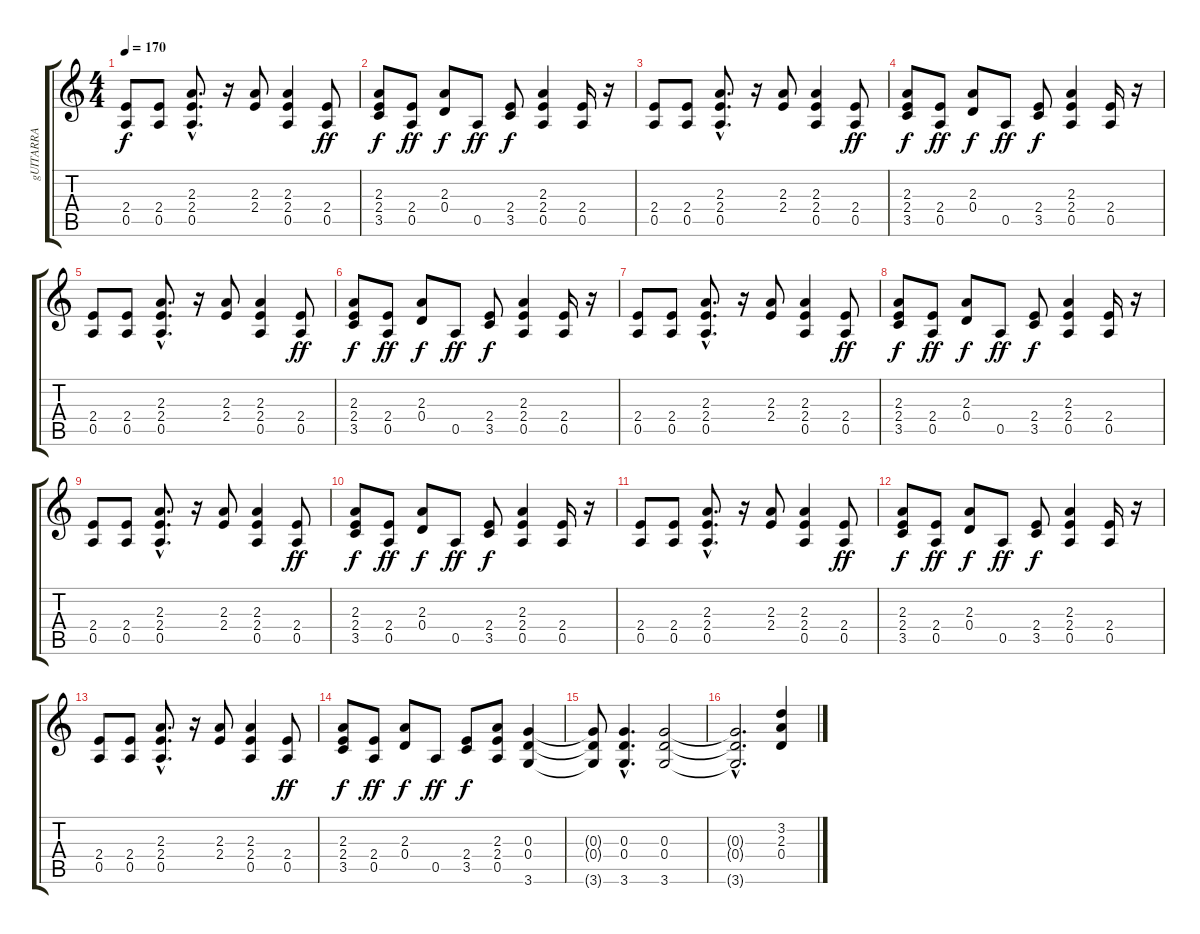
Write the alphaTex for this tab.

\track ("gUITARRA" "gUITARRA") {instrument distortionguitar}
\staff {score tabs}
\tuning (E4 B3 G3 D3 A2 E2) {hide}
\ts (4 4)
\tempo 170
\clef g2
\ks c
(2.4 0.5).8{dy f} (2.4 0.5).8 (2.3{hac} 2.4{hac} 0.5{hac}).8{d} r.16 (2.3 2.4).8 (2.3 2.4 0.5).4 (2.4 0.5).8{dy ff} |
(2.3 2.4 3.5).8{dy f} (2.4 0.5).8{dy ff} (2.3 0.4).8{dy f} 0.5.8{dy ff} (2.4 3.5).8{dy f} (2.3 2.4 0.5).4 (2.4 0.5).16 r.16 |
(2.4 0.5).8 (2.4 0.5).8 (2.3{hac} 2.4{hac} 0.5{hac}).8{d} r.16 (2.3 2.4).8 (2.3 2.4 0.5).4 (2.4 0.5).8{dy ff} |
(2.3 2.4 3.5).8{dy f} (2.4 0.5).8{dy ff} (2.3 0.4).8{dy f} 0.5.8{dy ff} (2.4 3.5).8{dy f} (2.3 2.4 0.5).4 (2.4 0.5).16 r.16 |
(2.4 0.5).8 (2.4 0.5).8 (2.3{hac} 2.4{hac} 0.5{hac}).8{d} r.16 (2.3 2.4).8 (2.3 2.4 0.5).4 (2.4 0.5).8{dy ff} |
(2.3 2.4 3.5).8{dy f} (2.4 0.5).8{dy ff} (2.3 0.4).8{dy f} 0.5.8{dy ff} (2.4 3.5).8{dy f} (2.3 2.4 0.5).4 (2.4 0.5).16 r.16 |
(2.4 0.5).8 (2.4 0.5).8 (2.3{hac} 2.4{hac} 0.5{hac}).8{d} r.16 (2.3 2.4).8 (2.3 2.4 0.5).4 (2.4 0.5).8{dy ff} |
(2.3 2.4 3.5).8{dy f} (2.4 0.5).8{dy ff} (2.3 0.4).8{dy f} 0.5.8{dy ff} (2.4 3.5).8{dy f} (2.3 2.4 0.5).4 (2.4 0.5).16 r.16 |
(2.4 0.5).8 (2.4 0.5).8 (2.3{hac} 2.4{hac} 0.5{hac}).8{d} r.16 (2.3 2.4).8 (2.3 2.4 0.5).4 (2.4 0.5).8{dy ff} |
(2.3 2.4 3.5).8{dy f} (2.4 0.5).8{dy ff} (2.3 0.4).8{dy f} 0.5.8{dy ff} (2.4 3.5).8{dy f} (2.3 2.4 0.5).4 (2.4 0.5).16 r.16 |
(2.4 0.5).8 (2.4 0.5).8 (2.3{hac} 2.4{hac} 0.5{hac}).8{d} r.16 (2.3 2.4).8 (2.3 2.4 0.5).4 (2.4 0.5).8{dy ff} |
(2.3 2.4 3.5).8{dy f} (2.4 0.5).8{dy ff} (2.3 0.4).8{dy f} 0.5.8{dy ff} (2.4 3.5).8{dy f} (2.3 2.4 0.5).4 (2.4 0.5).16 r.16 |
(2.4 0.5).8 (2.4 0.5).8 (2.3{hac} 2.4{hac} 0.5{hac}).8{d} r.16 (2.3 2.4).8 (2.3 2.4 0.5).4 (2.4 0.5).8{dy ff} |
(2.3 2.4 3.5).8{dy f} (2.4 0.5).8{dy ff} (2.3 0.4).8{dy f} 0.5.8{dy ff} (2.4 3.5).8{dy f} (2.3 2.4 0.5).8 (0.3 0.4 3.6).4 |
(0.3{t} 0.4{t} 3.6{t}).8 (0.3{hac} 0.4{hac} 3.6{hac}).4{d} (0.3 0.4 3.6).2 |
(0.3{hac t} 0.4{hac t} 3.6{hac t}).2{d} (3.2 2.3 0.4).4
